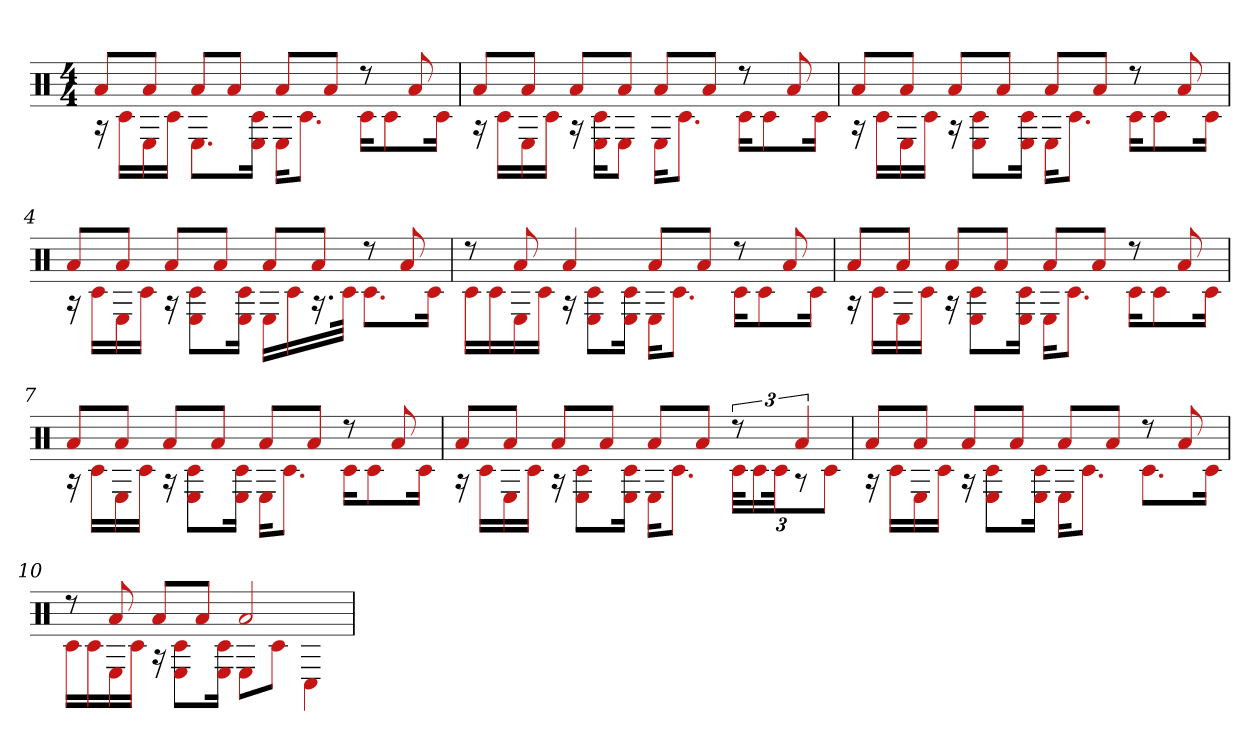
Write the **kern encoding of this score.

**kern
*part1
*staff1
*clefX
*k[]
*M4/4
=1
*^
8aL	16r
.	16c#LL
8aJ	16E
.	16c#JJ
8aL	8.EL
8aJ	.
.	16E 16c#Jk
8aL	16EKL
.	8.c#J
8aJ	.
8r	16c#KL
.	8c#
8a	.
.	16c#Jk
=2	=2
8aL	16r
.	16c#LL
8aJ	16E
.	16c#JJ
8aL	16r
.	16E 16c#KL
8aJ	8EJ
8aL	16EKL
.	8.c#J
8aJ	.
8r	16c#KL
.	8c#
8a	.
.	16c#Jk
=3	=3
8aL	16r
.	16c#LL
8aJ	16E
.	16c#JJ
8aL	16r
.	8c# 8EL
8aJ	.
.	16c# 16EJk
8aL	16EKL
.	8.c#J
8aJ	.
8r	16c#KL
.	8c#
8a	.
.	16c#Jk
=4	=4
8aL	16r
.	16c#LL
8aJ	16E
.	16c#JJ
8aL	16r
.	8c# 8EL
8aJ	.
.	16c# 16EJk
8aL	16ELL
.	16c#
8aJ	16.r
.	32c#JJk
8r	8.c#L
8a	.
.	16c#Jk
=5	=5
8r	16c#LL
.	16c#
8a	16E
.	16c#JJ
4a	16r
.	8E 8c#L
.	16E 16c#Jk
8aL	16EKL
.	8.c#J
8aJ	.
8r	16c#KL
.	8c#
8a	.
.	16c#Jk
=6	=6
8aL	16r
.	16c#LL
8aJ	16E
.	16c#JJ
8aL	16r
.	8c# 8EL
8aJ	.
.	16c# 16EJk
8aL	16EKL
.	8.c#J
8aJ	.
8r	16c#KL
.	8c#
8a	.
.	16c#Jk
=7	=7
8aL	16r
.	16c#LL
8aJ	16E
.	16c#JJ
8aL	16r
.	8E 8c#L
8aJ	.
.	16c# 16EJk
8aL	16EKL
.	8.c#J
8aJ	.
8r	16c#KL
.	8c#
8a	.
.	16c#Jk
=8	=8
8aL	16r
.	16c#LL
8aJ	16E
.	16c#JJ
8aL	16r
.	8c# 8EL
8aJ	.
.	16c# 16EJk
8aL	16EKL
.	8.c#J
8aJ	.
12r	48c#KLL
.	24c#
.	48c#Jk
6a	12r
.	12c#J
=9	=9
8aL	16r
.	16c#LL
8aJ	16E
.	16c#JJ
8aL	16r
.	8E 8c#L
8aJ	.
.	16E 16c#Jk
8aL	16EKL
.	8.c#J
8aJ	.
8r	8.c#L
8a	.
.	16c#Jk
=10	=10
8r	16c#LL
.	16c#
8a	16E
.	16c#JJ
8aL	16r
.	8c# 8EL
8aJ	.
.	16c# 16EJk
2a	8EL
.	8c#J
.	4C#
*v	*v
=
*-
